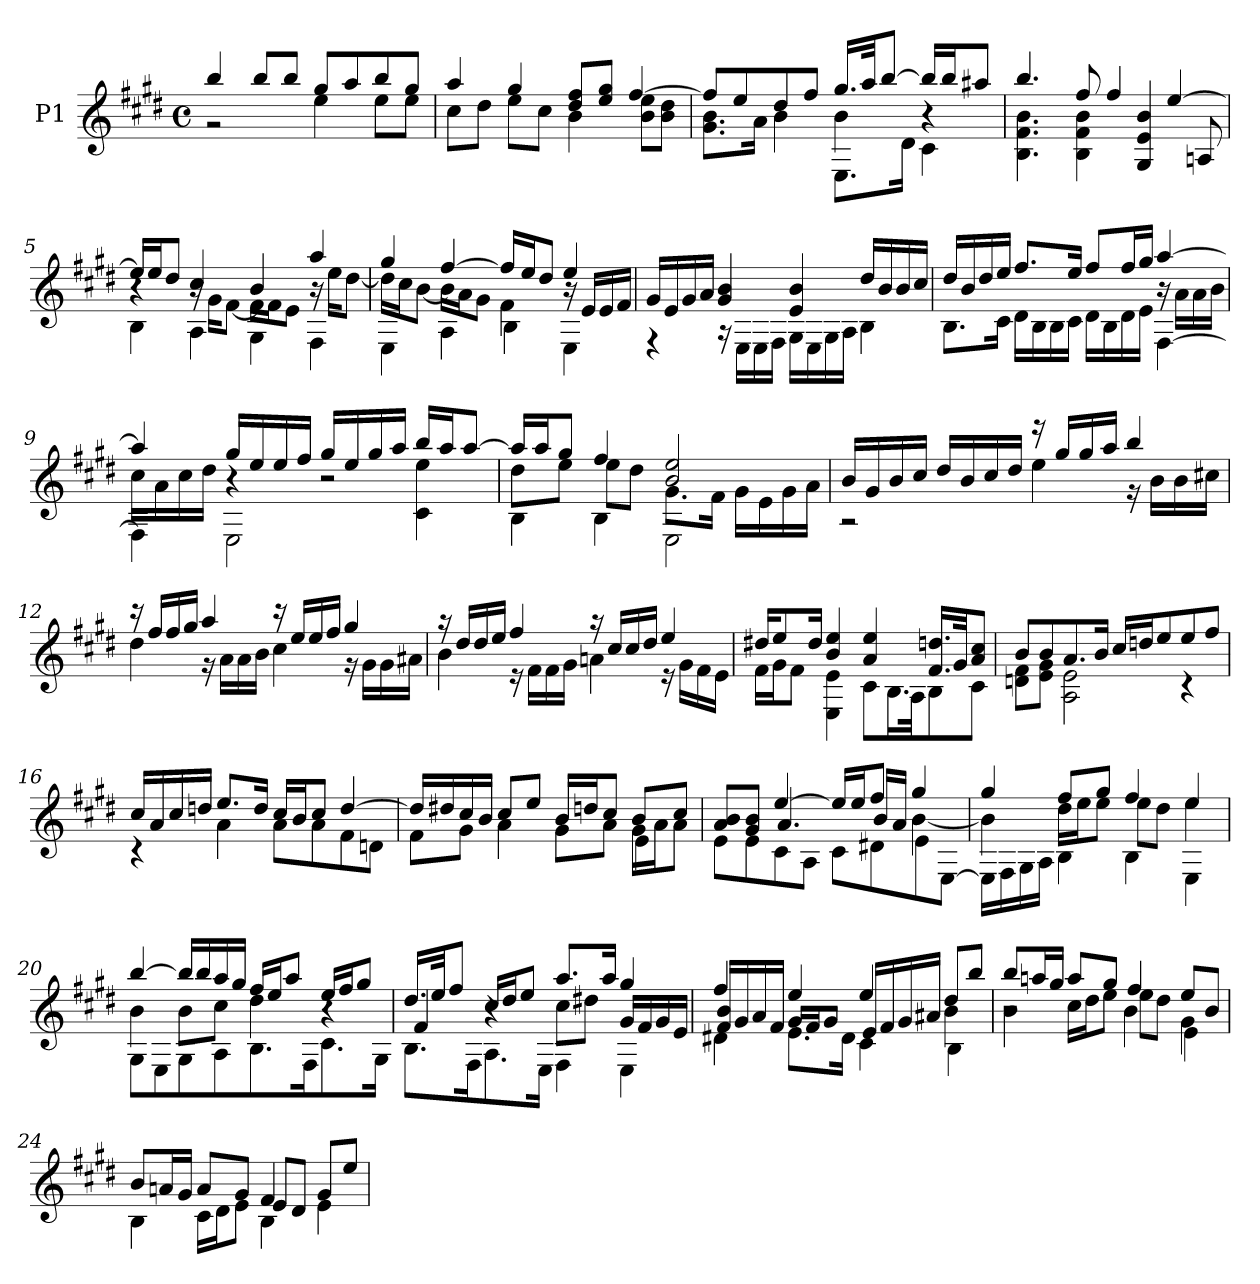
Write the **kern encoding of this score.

**kern
*part1
*staff1
*I"P1
!!LO:PB:g=z
*clefG2
*ITrd7c12
*k[f#c#g#d#]
*E:
*M4/4
*met(c)
*MM60
=1
*^
4bi/	2r
8bi/L	.
8bi/J	.
8g#i/L	4ei\
8ai/	.
8bi/	8ei\L
8g#i/J	8ei\J
=2	=2
4ai/	8c#i\L
.	8d#i\J
4g#i/	8ei\L
.	8c#i\J
8d#i/ 8f#iL	4Bi\
8ei/ 8g#iJ	.
[4f#i/	8Bi\ 8eiL
.	8Bi\ 8d#iJ
=3	=3
*	*^
8f#i/L]	8.G#i\ 8.BiL	2ryy
8ei/	.	.
.	16Ai\Jk	.
8d#i/	4Bi\	.
8f#i/J	.	.
16.g#i/LL	4Bi\	8.EEi\L
32ai/Jk	.	.
[8bi/J	.	.
.	.	16D#i\Jk
16bi/LL]	4C#i\	4r
16bi/J	.	.
8a#Xi/J	.	.
*	*v	*v
=4	=4
4.bi/	4.BBi\ 4.F#i 4.Bi
8f#i/	4BBi\ 4F#i 4Bi
4f#i/	.
.	4GG#i/ 4Ei 4Bi
[4ei/	.
.	8AAni/
!!LO:LB:g=z	!!
=5	=5
*	*^
16ei/LL]	4r	4BBi\
16ei/J	.	.
8d#i/J	.	.
4c#i/	16r	4AAi\
.	16G#i\KL	.
.	[8F#i\J	.
4Bi/	16F#i\LL]	4GG#i\
.	16F#i\J	.
.	8Ei\J	.
4ai/	16r	4FF#i\
.	16ei\KL	.
.	[8d#i\J	.
=6	=6	=6
4g#i/	16d#i\LL]	4EEi\
.	16c#i\J	.
.	[8Bi\J	.
[4f#i/	16Bi\LL]	4AAi\
.	16Ai\J	.
.	8G#i\J	.
16f#i/LL]	4F#i\	4BBi\
16ei/J	.	.
8d#i/J	.	.
4ei/	16r	4EEi\
.	16Ei/LL	.
.	16Ei/	.
.	16F#i/JJ	.
*	*v	*v
=7	=7
16G#i/LL	4r
16Ei/	.
16G#i/	.
16Ai/JJ	.
4G#i/ 4Bi	16r
.	16EEi\LL
.	16EEi\
.	16FF#i\JJ
4Ei/ 4Bi	16GG#i\LL
.	16EEi\
.	16GG#i\
.	16AAi\JJ
16d#i/LL	4BBi\
16Bi/	.
16Bi/	.
16c#i/JJ	.
!!LO:LB:g=z	!!
=8	=8
*	*^
16d#i/LL	8.BBi\L	2ryy
16Bi/	.	.
16d#i/	.	.
16ei/JJ	16C#i\Jk	.
8.f#i/L	16D#i\LL	.
.	16BBi\	.
.	16BBi\	.
16ei/Jk	16C#i\JJ	.
8f#i/L	16D#i\LL	4ryy
.	16BBi\	.
16f#i/L	16D#i\	.
16g#i/JJ	16Ei\JJ	.
[4ai/	16r	[4FF#i\
.	16Ai\LL	.
.	16Ai\	.
.	16Bi\JJ	.
=9	=9	=9
4ai/]	16c#i\LL	4FF#i\]
.	16Ai\	.
.	16c#i\	.
.	16d#i\JJ	.
16g#i/LL	2EEi\	4r
16ei/	.	.
16ei/	.	.
16f#i/JJ	.	.
16g#i/LL	.	2r
16ei/	.	.
16g#i/	.	.
16ai/JJ	.	.
16bi/LL	4C#i\ 4ei	.
16ai/J	.	.
[8ai/J	.	.
=10	=10	=10
16ai/LL]	8d#i\L	4BBi\
16ai/J	.	.
8g#i/J	8ei\J	.
4f#i/	8ei\L	4BBi\
.	8d#i\J	.
2Bi/ 2ei	8.G#i\L	2EEi\
.	16F#i\Jk	.
.	16G#i\LL	.
.	16Ei\	.
.	16G#i\	.
.	16Ai\JJ	.
*	*v	*v
!!LO:LB:g=z
=11	=11
16Bi/LL	2r
16G#i/	.
16Bi/	.
16c#i/JJ	.
16d#i/LL	.
16Bi/	.
16c#i/	.
16d#i/JJ	.
16r	4ei\
16g#i/LL	.
16g#i/	.
16ai/JJ	.
4bi/	16r
.	16Bi\LL
.	16Bi\
.	16c#Xi\JJ
=12	=12
16r	4d#i\
16f#i/LL	.
16f#i/	.
16g#i/JJ	.
4ai/	16r
.	16Ai\LL
.	16Ai\
.	16Bi\JJ
16r	4c#i\
16ei/LL	.
16ei/	.
16f#i/JJ	.
4g#i/	16r
.	16G#i\LL
.	16G#i\
.	16A#Xi\JJ
=13	=13
16r	4Bi\
16d#i/LL	.
16d#i/	.
16ei/JJ	.
4f#i/	16r
.	16F#i\LL
.	16F#i\
.	16G#i\JJ
16r	4Ani\
16c#i/LL	.
16c#i/	.
16d#i/JJ	.
4ei/	16r
.	16G#i\LL
.	16F#i\
.	16Ei\JJ
!!LO:LB:g=z	!!
=14	=14
16d#Xi/KL	16F#i\LL
8ei/	16G#i\J
.	8F#i\J
16d#i/Jk	.
4Bi/ 4ei	4EEi\ 4Ei
4Ai/ 4ei	8C#i\L
.	16.BBi\L
.	32AAi\Jk
16.F#i/ 16.dniLL	8BBi\
32G#i/Jk	.
8Ai/ 8c#iJ	8C#i\J
=15	=15
8Bi/L	8Dni\ 8F#iL
8Bi/	8Ei\ 8G#iJ
8.Ai/	2AAi\ 2Ei
16Bi/Jk	.
16c#i/LL	.
16dni/J	.
8ei/	.
8ei/	4r
8f#i/J	.
=16	=16
16c#i/LL	4r
16Ai/	.
16c#i/	.
16dni/JJ	.
8.ei/L	4Ai\
16di/Jk	.
16c#i/LL	8Ai\L
16Bi/J	.
8c#i/J	8Ai\
[4di/	8F#i\
.	8Dni\J
=17	=17
*	*^
16dni/LL]	8F#i\L	2ryy
16d#i/	.	.
16c#i/	8G#i\J	.
16Bi/JJ	.	.
8c#i/L	4Ai\	.
8ei/J	.	.
16Bi/LL	8G#i\L	4ryy
16dni/J	.	.
8c#i/J	8Ai\J	.
8Bi/L	16G#i\LL	4Ei\
.	16Ai\J	.
8c#i/J	8Ai\J	.
!!LO:LB:g=z	!!	!!
=18	=18	=18
8Ai/ 8BiL	4ryy	8Ei\L
8G#i/ 8BiJ	.	8Ei\
[4ei/	4.Ai/	8C#i\
.	.	8AAi\J
16ei/LL]	.	8C#i\L
16ei/J	.	.
8f#i/J	16Bi/LL	8D#Xi\
.	16Ai/JJ	.
4g#i/	[4Bi\	8Ei\
.	.	[8EEi\J
=19	=19	=19
4g#i/	4Bi\]	16EEi\LL]
.	.	16FF#i\
.	.	16GG#i\
.	.	16AAi\JJ
8f#i/L	16d#i\LL	4BBi\
.	16ei\J	.
8g#i/J	8ei\J	.
4f#i/	8ei\L	4BBi\
.	8d#i\J	.
4ei/	4ei\	4EEi\
=20	=20	=20
[4bi/	4Bi\	8GG#i\L
.	.	8EEi\
16bi/LL]	8Bi\L	8GG#i\
16bi/	.	.
16ai/	8c#i\J	8AAi\
16g#i/JJ	.	.
16f#i/LL	4d#i\	8.BBi\
16ei/J	.	.
8ai/J	.	.
.	.	16FF#i\k
16ei/LL	4r	8.C#i\
16f#i/J	.	.
8g#i/J	.	.
.	.	16GG#i\Jk
!!LO:LB:g=z	!!	!!
=21	=21	=21
16.d#i/LL	4F#i/	8.BBi\L
32ei/Jk	.	.
8f#i/J	.	.
.	.	16FF#i\k
16c#i/LL	4r	8.AAi\
16d#i/J	.	.
8ei/J	.	.
.	.	16EEi\Jk
8.ai/L	8c#i\L	4FF#i\
.	8d#Xi\J	.
16ai/Jk	.	.
4g#i/	16G#i/LL	4EEi\
.	16F#i/	.
.	16G#i/	.
.	16Ei/JJ	.
=22	=22	=22
4f#i/	16F#i/ 16BiLL	4D#Xi\
.	16G#i/	.
.	16Ai/	.
.	16F#i/JJ	.
4ei/	16G#i/LL	8.Ei\L
.	16F#i/J	.
.	8G#i/J	.
.	.	16D#i\Jk
4ei/	16Ei/LL	4C#i\
.	16F#i/	.
.	16G#i/	.
.	16A#Xi/JJ	.
8d#i/L	4Bi\	4BBi\
8bi/J	.	.
=23	=23	=23
8bi/L	4Bi\	2r
16ani/L	.	.
16g#i/JJ	.	.
8ai/L	16c#i\LL	.
.	16d#i\J	.
8g#i/J	8ei\J	.
4f#i/	8ei\L	4Bi\
.	8d#i\J	.
8ei/L	4G#i\	4Ei\
8Bi/J	.	.
!!LO:LB:g=z	!!	!!
=24	=24	=24
8Bi/L	4BBi\	2ryy
16Ani/L	.	.
16G#i/JJ	.	.
8Ai/L	16C#i\LL	.
.	16D#i\J	.
8G#i/J	8Ei\J	.
4F#i/	8Ei/L	4BBi\
.	8D#i/J	.
8G#i/L	4Ei\	4ryy
8ei/J	.	.
*v	*v	*v
=
*-
